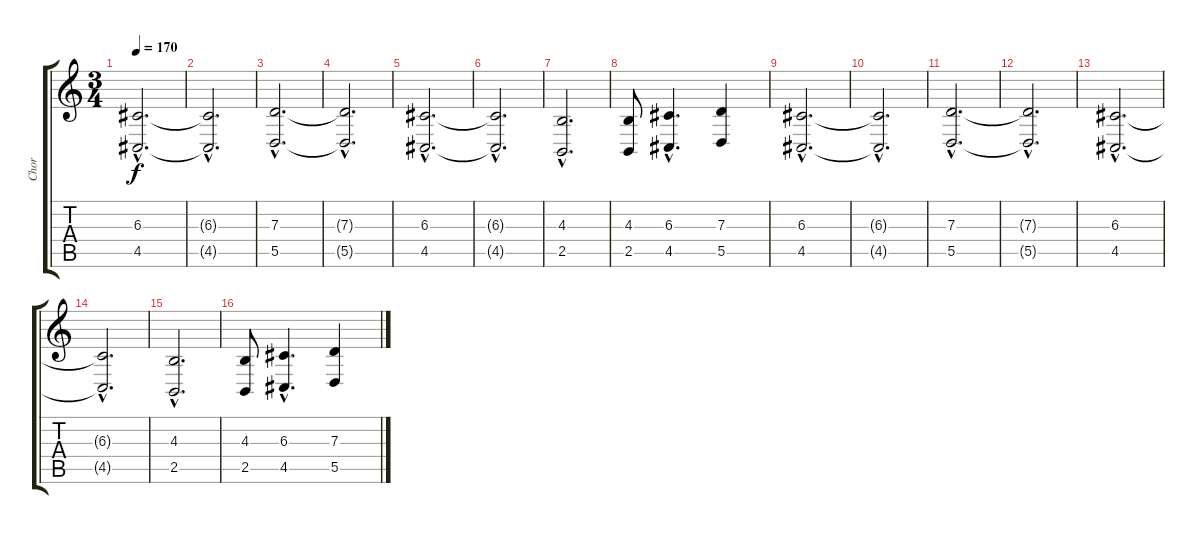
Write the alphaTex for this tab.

\track ("Chor" "Chor") {instrument pad4choir}
\staff {score tabs}
\tuning (E4 B3 G3 D3 A2 E2) {hide}
\ts (3 4)
\tempo 170
\clef g2
\ks c
(6.3{hac} 4.5{hac}).2{d dy f volume 7} |
(6.3{hac t} 4.5{hac t}).2{d} |
(7.3{hac} 5.5{hac}).2{d} |
(7.3{hac t} 5.5{hac t}).2{d} |
(6.3{hac} 4.5{hac}).2{d} |
(6.3{hac t} 4.5{hac t}).2{d} |
(4.3{hac} 2.5{hac}).2{d} |
(4.3 2.5).8 (6.3{hac} 4.5{hac}).4{d} (7.3 5.5).4 |
(6.3{hac} 4.5{hac}).2{d volume 7} |
(6.3{hac t} 4.5{hac t}).2{d} |
(7.3{hac} 5.5{hac}).2{d} |
(7.3{hac t} 5.5{hac t}).2{d} |
(6.3{hac} 4.5{hac}).2{d} |
(6.3{hac t} 4.5{hac t}).2{d} |
(4.3{hac} 2.5{hac}).2{d} |
(4.3 2.5).8 (6.3{hac} 4.5{hac}).4{d} (7.3 5.5).4
